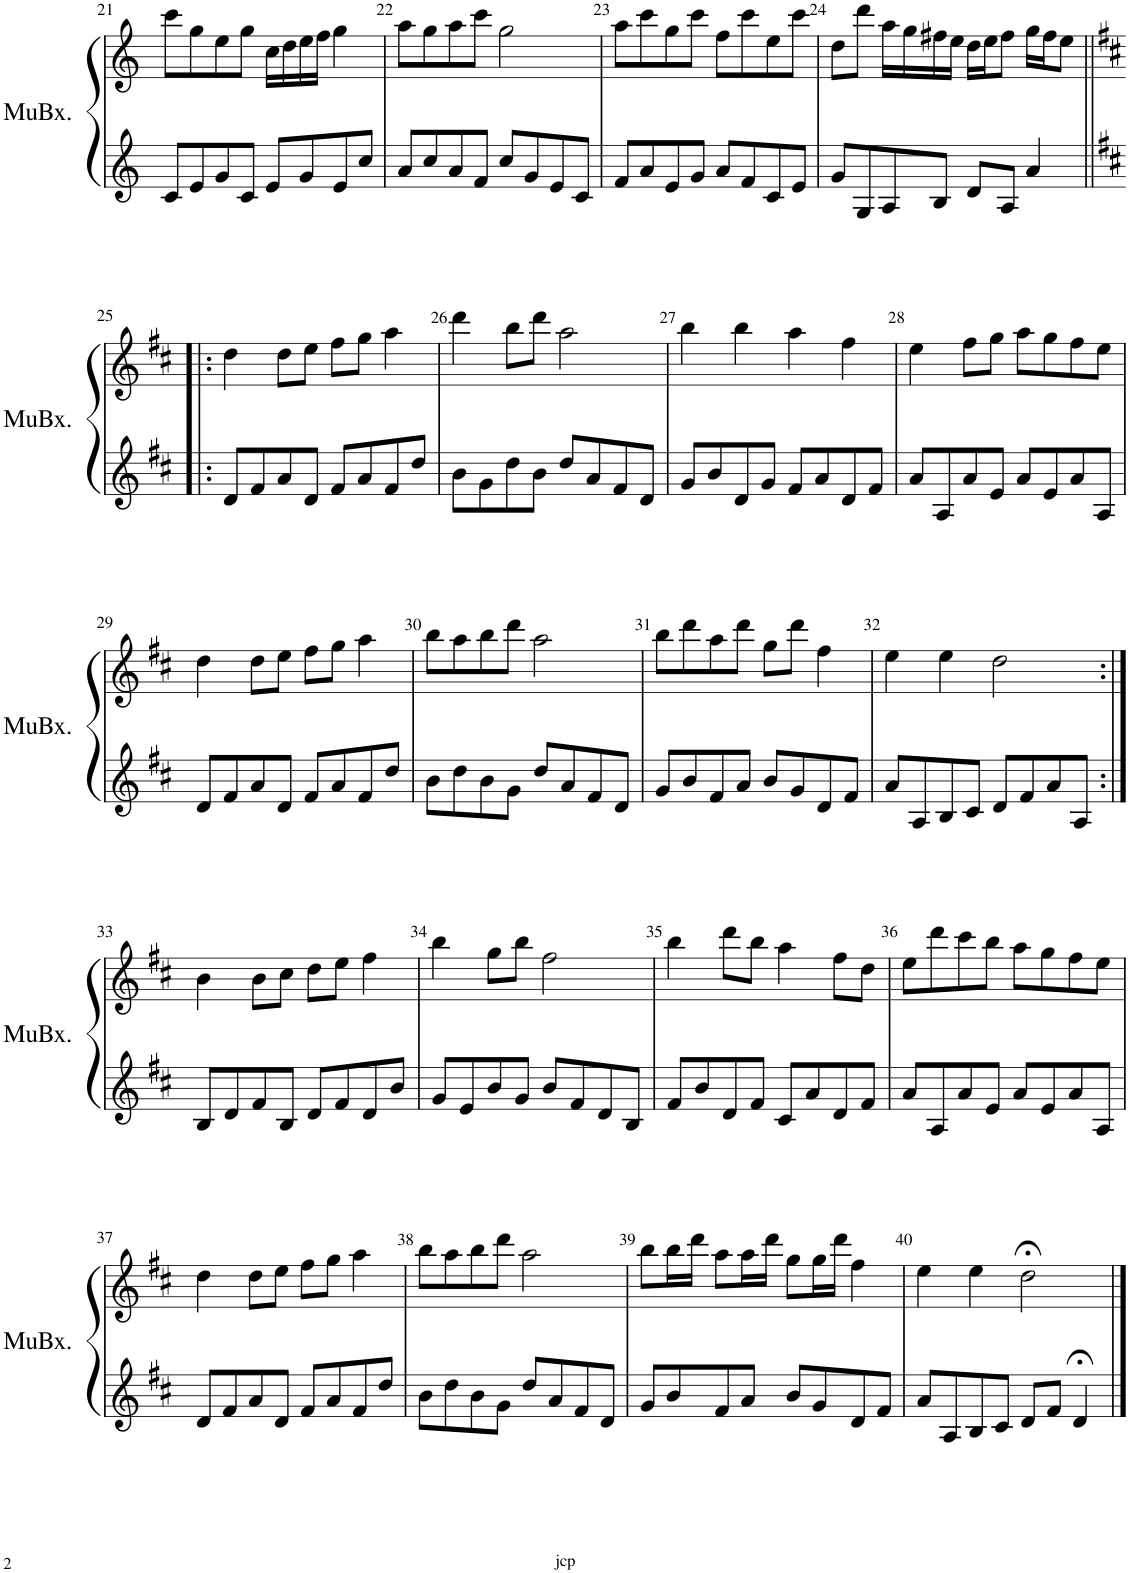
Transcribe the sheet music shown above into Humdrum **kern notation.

**kern	**kern
*part1	*part1
*staff2	*staff1
*I"Music Box	*
*I'MuBx.	*
!!LO:PB:g=z
*clefG2	*clefG2
*k[]	*k[]
*M4/4	*M4/4
=21	=21
8c/L	8ccc\L
8e/	8gg\
8g/	8ee\
8c/J	8gg\J
8e/L	16cc\LL
.	16dd\
8g/	16ee\
.	16ff\JJ
8e/	4gg\
8cc/J	.
=22	=22
8a/L	8aa\L
8cc/	8gg\
8a/	8aa\
8f/J	8ccc\J
8cc/L	2gg\
8g/	.
8e/	.
8c/J	.
=23	=23
8f/L	8aa\L
8a/	8ccc\
8e/	8gg\
8g/J	8ccc\J
8a/L	8ff\L
8f/	8ccc\
8c/	8ee\
8e/J	8ccc\J
=24	=24
8g/L	8dd\L
8G/	8ddd\J
8A/	16aa\LL
.	16gg\
8B/J	16ff#X\
.	16ee\JJ
8d/L	16dd\LL
.	16ee\J
8A/J	8ff#\J
4a/	16gg\LL
.	16ff#\J
.	8ee\J
!!LO:LB:g=z
=25!|:	=25!|:
*k[f#c#]	*k[f#c#]
8d/L	4dd\
8f#/	.
8a/	8dd\L
8d/J	8ee\J
8f#/L	8ff#\L
8a/	8gg\J
8f#/	4aa\
8dd/J	.
=26	=26
8b\L	4ddd\
8g\	.
8dd\	8bb\L
8b\J	8ddd\J
8dd/L	2aa\
8a/	.
8f#/	.
8d/J	.
=27	=27
8g/L	4bb\
8b/	.
8d/	4bb\
8g/J	.
8f#/L	4aa\
8a/	.
8d/	4ff#\
8f#/J	.
=28	=28
8a/L	4ee\
8A/	.
8a/	8ff#\L
8e/J	8gg\J
8a/L	8aa\L
8e/	8gg\
8a/	8ff#\
8A/J	8ee\J
!!LO:LB:g=z
=29	=29
8d/L	4dd\
8f#/	.
8a/	8dd\L
8d/J	8ee\J
8f#/L	8ff#\L
8a/	8gg\J
8f#/	4aa\
8dd/J	.
=30	=30
8b\L	8bb\L
8dd\	8aa\
8b\	8bb\
8g\J	8ddd\J
8dd/L	2aa\
8a/	.
8f#/	.
8d/J	.
=31	=31
8g/L	8bb\L
8b/	8ddd\
8f#/	8aa\
8a/J	8ddd\J
8b/L	8gg\L
8g/	8ddd\J
8d/	4ff#\
8f#/J	.
=32	=32
8a/L	4ee\
8A/	.
8B/	4ee\
8c#/J	.
8d/L	2dd\
8f#/	.
8a/	.
8A/J	.
!!LO:LB:g=z
=33:|!	=33:|!
8B/L	4b\
8d/	.
8f#/	8b\L
8B/J	8cc#\J
8d/L	8dd\L
8f#/	8ee\J
8d/	4ff#\
8b/J	.
=34	=34
8g/L	4bb\
8e/	.
8b/	8gg\L
8g/J	8bb\J
8b/L	2ff#\
8f#/	.
8d/	.
8B/J	.
=35	=35
8f#/L	4bb\
8b/	.
8d/	8ddd\L
8f#/J	8bb\J
8c#/L	4aa\
8a/	.
8d/	8ff#\L
8f#/J	8dd\J
=36	=36
8a/L	8ee\L
8A/	8ddd\
8a/	8ccc#\
8e/J	8bb\J
8a/L	8aa\L
8e/	8gg\
8a/	8ff#\
8A/J	8ee\J
!!LO:LB:g=z
=37	=37
8d/L	4dd\
8f#/	.
8a/	8dd\L
8d/J	8ee\J
8f#/L	8ff#\L
8a/	8gg\J
8f#/	4aa\
8dd/J	.
=38	=38
8b\L	8bb\L
8dd\	8aa\
8b\	8bb\
8g\J	8ddd\J
8dd/L	2aa\
8a/	.
8f#/	.
8d/J	.
=39	=39
8g/L	8bb\L
8b/	16bb\L
.	16ddd\JJ
8f#/	8aa\L
8a/J	16aa\L
.	16ddd\JJ
8b/L	8gg\L
8g/	16gg\L
.	16ddd\JJ
8d/	4ff#\
8f#/J	.
=40	=40
8a/L	4ee\
8A/	.
8B/	4ee\
8c#/J	.
8d/L	2dd;<\
8f#/J	.
4d;</	.
==	==
*-	*-
